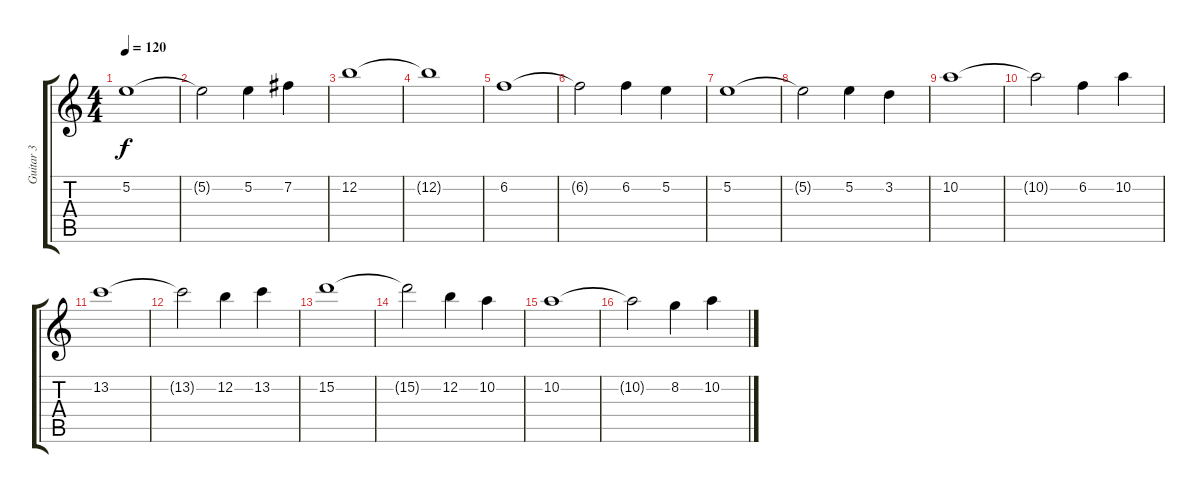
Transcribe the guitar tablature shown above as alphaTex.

\track ("Guitar 3" "Guitar 3") {instrument overdrivenguitar}
\staff {score tabs}
\tuning (E4 B3 G3 D3 A2 E2) {hide}
\ts (4 4)
\tempo 120
\clef g2
\ks c
5.2.1{dy f} |
5.2{t}.2 5.2.4 7.2.4 |
12.2.1 |
12.2{t}.1 |
6.2.1 |
6.2{t}.2 6.2.4 5.2.4 |
5.2.1 |
5.2{t}.2 5.2.4 3.2.4 |
10.2.1 |
10.2{t}.2 6.2.4 10.2.4 |
13.2.1 |
13.2{t}.2 12.2.4 13.2.4 |
15.2.1 |
15.2{t}.2 12.2.4 10.2.4 |
10.2.1 |
10.2{t}.2 8.2.4 10.2.4
